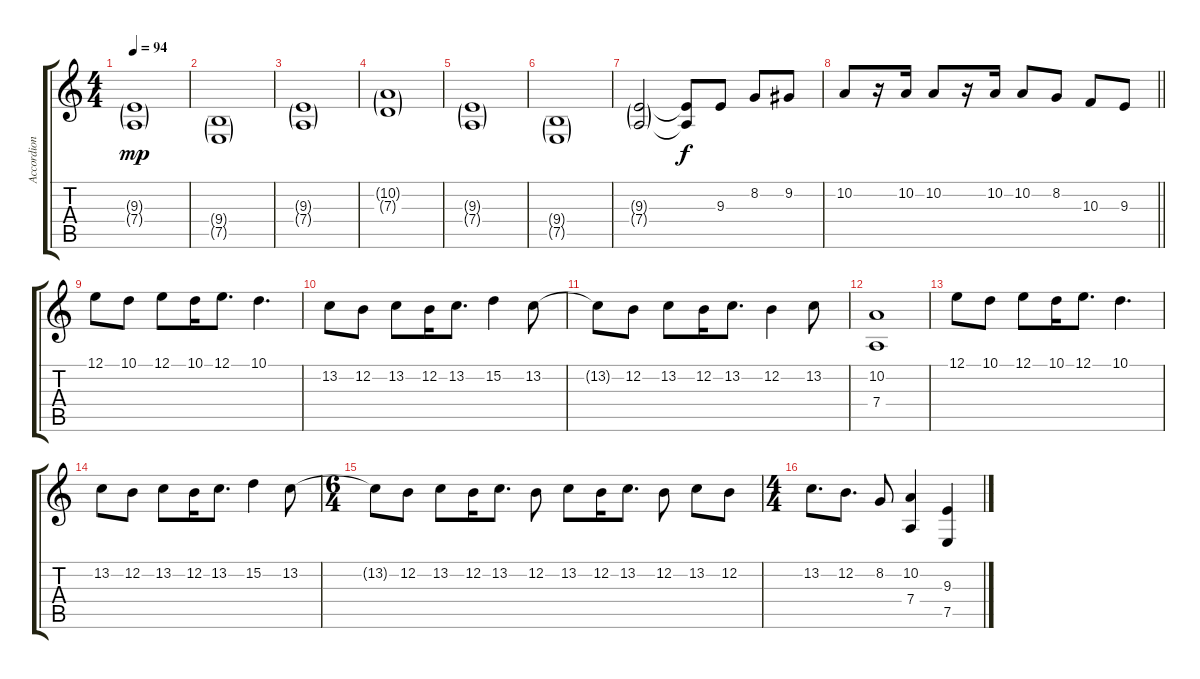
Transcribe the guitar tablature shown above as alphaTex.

\track ("Accordion" "Accordion") {instrument accordion}
\staff {score tabs}
\tuning (E4 B3 G3 D3 A2 E2) {hide}
\ts (4 4)
\tempo 94
\clef g2
\ks c
(9.3{g} 7.4{g}).1{dy mp} |
(9.4{g} 7.5{g}).1 |
(9.3{g} 7.4{g}).1 |
(10.2{g} 7.3{g}).1 |
(9.3{g} 7.4{g}).1 |
(9.4{g} 7.5{g}).1 |
(9.3{g} 7.4{g}).2 (9.3{t} 7.4{t}).8{dy f} 9.3.8 8.2.8 9.2.8 |
\barLineRight lightlight
10.2.8 r.16 10.2.16 10.2.8 r.16 10.2.16 10.2.8 8.2.8 10.3.8 9.3.8 |
12.1.8 10.1.8 12.1.8 10.1.16 12.1.8{d} 10.1.4{d} |
13.2.8 12.2.8 13.2.8 12.2.16 13.2.8{d} 15.2.4 13.2.8 |
13.2{t}.8 12.2.8 13.2.8 12.2.16 13.2.8{d} 12.2.4 13.2.8 |
(10.2 7.4).1 |
12.1.8 10.1.8 12.1.8 10.1.16 12.1.8{d} 10.1.4{d} |
13.2.8 12.2.8 13.2.8 12.2.16 13.2.8{d} 15.2.4 13.2.8 |
\ts (6 4)
13.2{t}.8 12.2.8 13.2.8 12.2.16 13.2.8{d} 12.2.8 13.2.8 12.2.16 13.2.8{d} 12.2.8 13.2.8 12.2.8 |
\ts (4 4)
13.2.8{d} 12.2.8{d} 8.2.8 (10.2 7.4).4 (9.3 7.5).4
